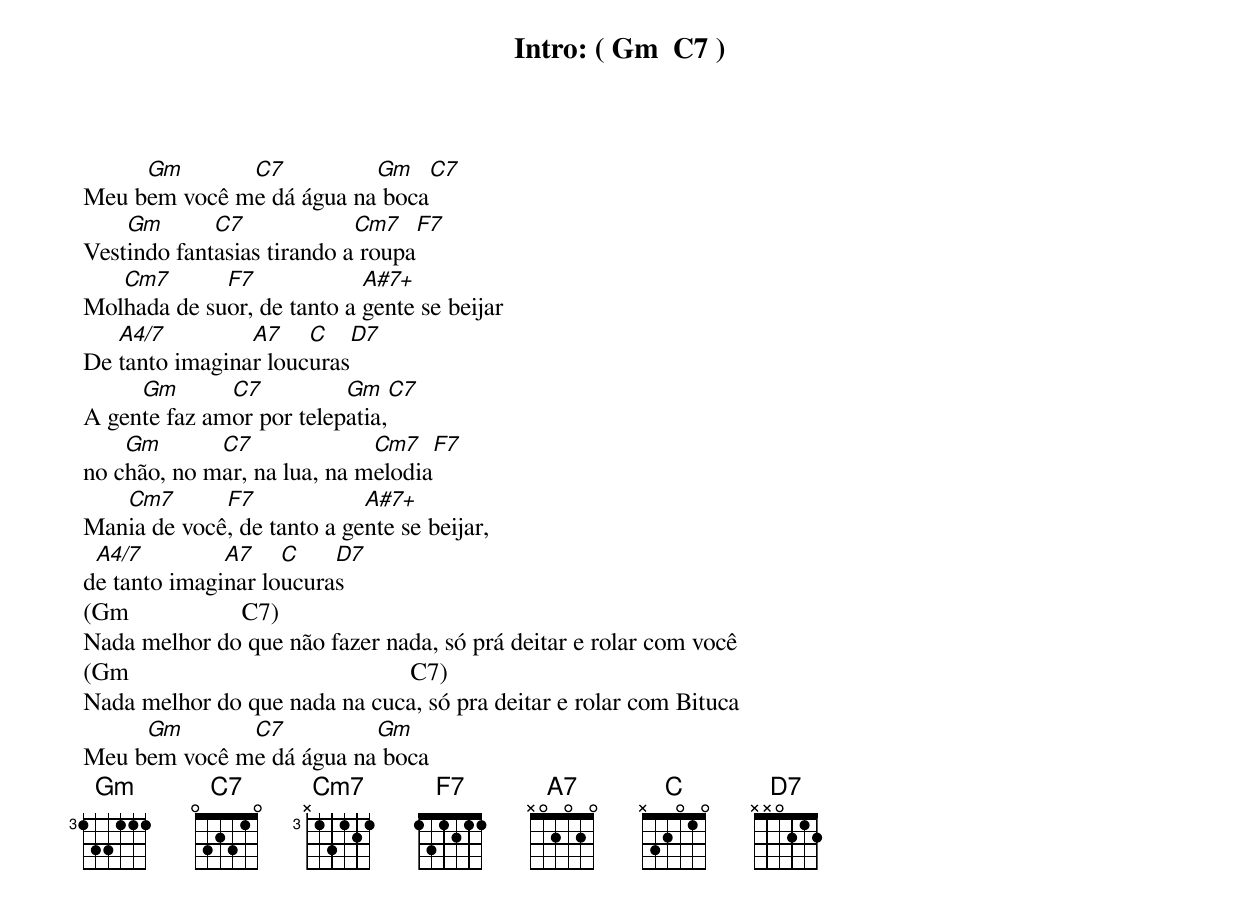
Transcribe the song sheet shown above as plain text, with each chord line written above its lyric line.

Intro: ( Gm  C7 )

     Gm       C7          Gm    C7
Meu bem você me dá água na boca
    Gm       C7             Cm7   F7
Vestindo fantasias tirando a roupa
   Cm7       F7             A#7+
Molhada de suor, de tanto a gente se beijar
   A4/7         A7    C    D7
De tanto imaginar loucuras
     Gm       C7          Gm    C7
A gente faz amor por telepatia,
    Gm       C7              Cm7   F7
no chão, no mar, na lua, na melodia
   Cm7       F7             A#7+
Mania de você, de tanto a gente se beijar,
 A4/7         A7    C    D7
de tanto imaginar loucuras
(Gm                  C7)
Nada melhor do que não fazer nada, só prá deitar e rolar com você
(Gm                                             C7)
Nada melhor do que nada na cuca, só pra deitar e rolar com Bituca
     Gm       C7          Gm
Meu bem você me dá água na boca
